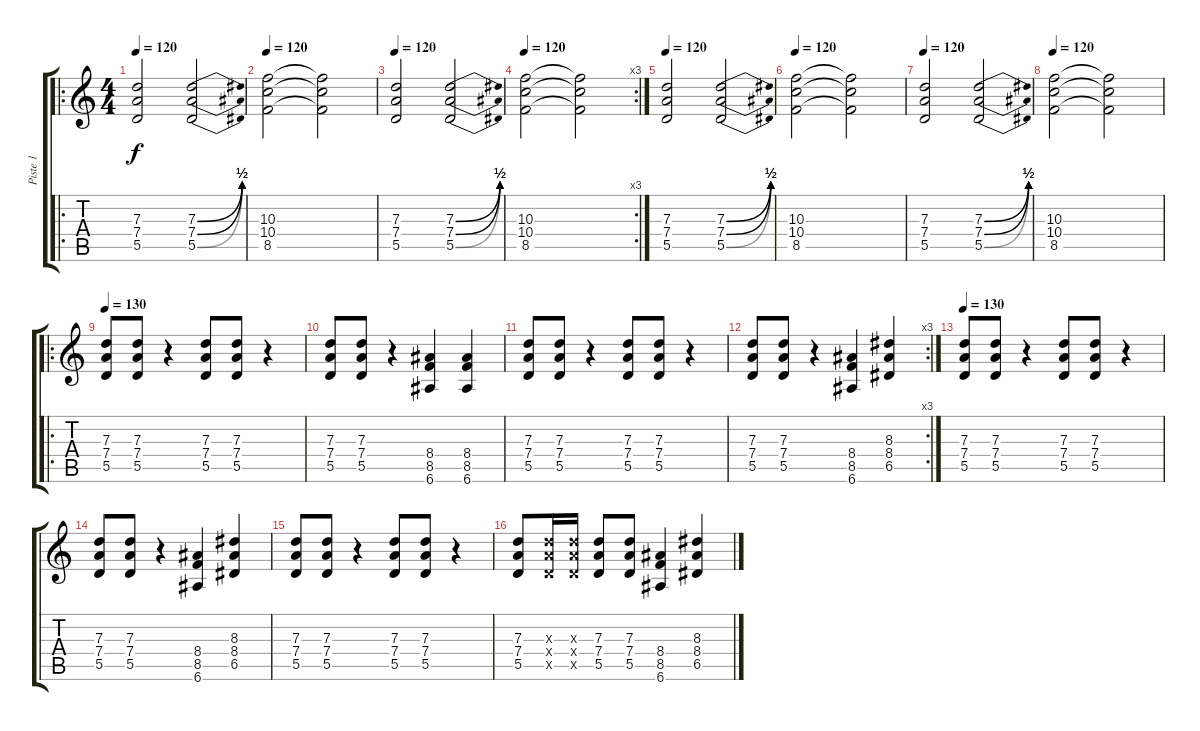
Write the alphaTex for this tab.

\track ("Piste 1" "Piste 1") {instrument overdrivenguitar}
\staff {score tabs}
\tuning (E4 B3 G3 D3 A2 E2) {hide}
\ro
\ts (4 4)
\tempo 120
\clef g2
\ks c
(7.3 7.4 5.5).2{dy f instrument overdrivenguitar} (7.3{be (bend 0 0 60 2)} 7.4{be (bend 0 0 60 2)} 5.5{be (bend 0 0 60 2)}).2 |
\tempo 120
(10.3 10.4 8.5).2 (10.3{t} 10.4{t} 8.5{t}).2 |
\tempo 120
(7.3 7.4 5.5).2 (7.3{be (bend 0 0 60 2)} 7.4{be (bend 0 0 60 2)} 5.5{be (bend 0 0 60 2)}).2 |
\rc 3
\tempo 120
(10.3 10.4 8.5).2 (10.3{t} 10.4{t} 8.5{t}).2 |
\tempo 120
(7.3 7.4 5.5).2 (7.3{be (bend 0 0 60 2)} 7.4{be (bend 0 0 60 2)} 5.5{be (bend 0 0 60 2)}).2 |
\tempo 120
(10.3 10.4 8.5).2 (10.3{t} 10.4{t} 8.5{t}).2 |
\tempo 120
(7.3 7.4 5.5).2 (7.3{be (bend 0 0 60 2)} 7.4{be (bend 0 0 60 2)} 5.5{be (bend 0 0 60 2)}).2 |
\tempo 120
(10.3 10.4 8.5).2 (10.3{t} 10.4{t} 8.5{t}).2 |
\ro
\tempo 130
(7.3 7.4 5.5).8 (7.3 7.4 5.5).8 r.4 (7.3 7.4 5.5).8 (7.3 7.4 5.5).8 r.4 |
(7.3 7.4 5.5).8 (7.3 7.4 5.5).8 r.4 (8.4 8.5 6.6).4 (8.4 8.5 6.6).4 |
(7.3 7.4 5.5).8 (7.3 7.4 5.5).8 r.4 (7.3 7.4 5.5).8 (7.3 7.4 5.5).8 r.4 |
\rc 3
(7.3 7.4 5.5).8 (7.3 7.4 5.5).8 r.4 (8.4 8.5 6.6).4 (8.3 8.4 6.5).4 |
\tempo 130
(7.3 7.4 5.5).8 (7.3 7.4 5.5).8 r.4 (7.3 7.4 5.5).8 (7.3 7.4 5.5).8 r.4 |
(7.3 7.4 5.5).8 (7.3 7.4 5.5).8 r.4 (8.4 8.5 6.6).4 (8.3 8.4 6.5).4 |
(7.3 7.4 5.5).8 (7.3 7.4 5.5).8 r.4 (7.3 7.4 5.5).8 (7.3 7.4 5.5).8 r.4 |
(7.3 7.4 5.5).8 (7.3{x} 7.4{x} 5.5{x}).16 (7.3{x} 7.4{x} 5.5{x}).16 (7.3 7.4 5.5).8 (7.3 7.4 5.5).8 (8.4 8.5 6.6).4 (8.3 8.4 6.5).4
